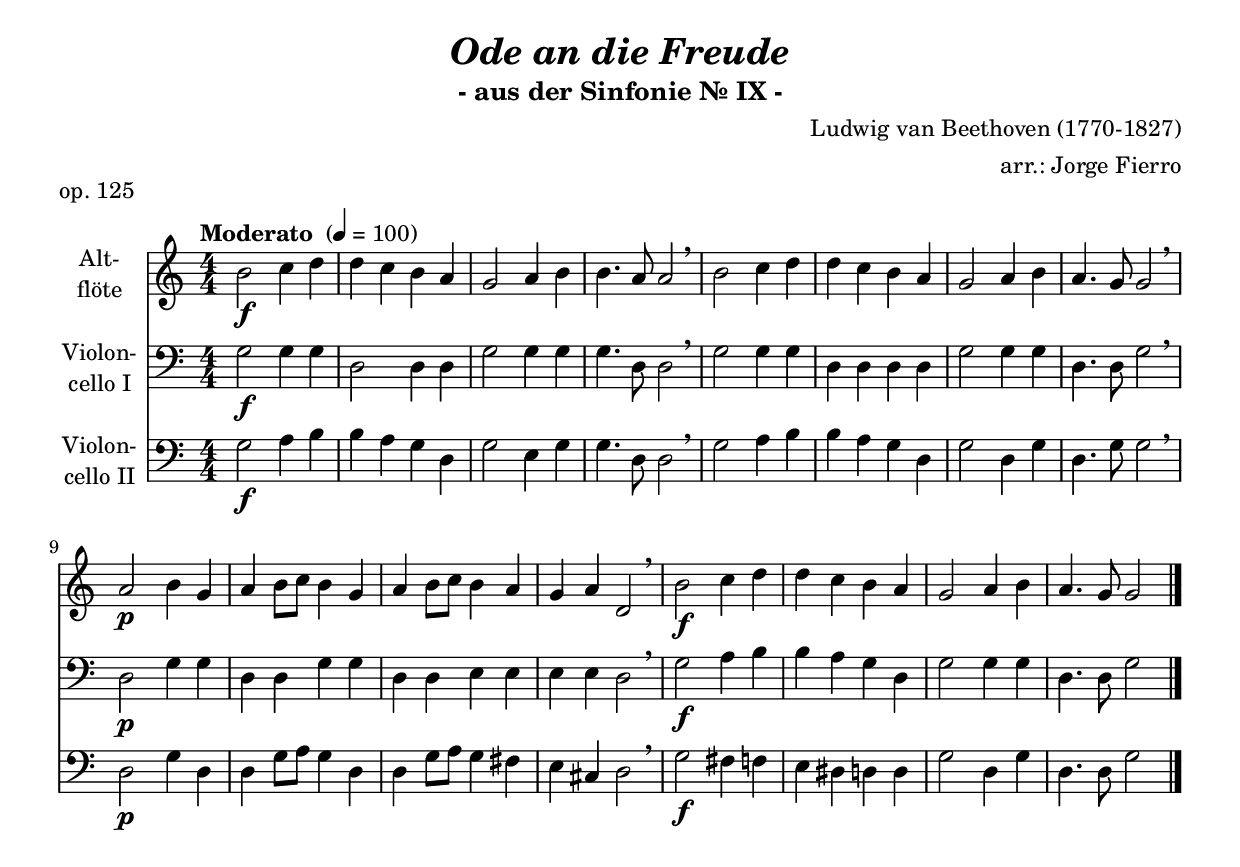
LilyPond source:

\version "2.18.2"
\include "deutsch.ly"

#(set-global-staff-size 20)

\header {
  title     = \markup \bold \italic "Ode an die Freude"
  subtitle  = "- aus der Sinfonie Nr. IX -"
  composer  = "Ludwig van Beethoven (1770-1827)"
  arranger  = "arr.: Jorge Fierro"
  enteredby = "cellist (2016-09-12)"
  piece     = "op. 125"
}

voiceconsts = {
  \key c \major
  \time 4/4
  \tempo "Moderato " 4=100
  \numericTimeSignature
%  \compressFullBarRests
  \set tupletSpannerDuration = #(ly:make-moment 1 4)
  % Set default beaming for all staves
%  \set Timing.beamExceptions = #'()
%  \set Timing.baseMoment     = #(ly:make-moment 1 4)
%  \set Timing.beatStructure  = #'(1 1 1)
}

mifl = "flute"
mist = "string ensemble 1"
miba = "bassoon"
%mist = "trumpet"
%miba = "trombone"
%mikl = "acoustic grand"
mikl = "harpsichord"

va = \relative c'' {
  \voiceconsts
  \clef "treble"

  h2\f c4 d
  d c h a
  g2 a4 h
  h4. a8 a2 \breathe
  h c4 d
  d c h a
  g2 a4 h
  a4. g8 g2 \breathe
  a\p h4 g

  a h8 c h4 g
  a h8 c h4 a
  g a d,2 \breathe
  h'\f c4 d
  d c h a
  g2 a4 h
  a4. g8 g2 \bar "|."
}

vb = \relative c' {
  \voiceconsts
  \clef "bass"

  g2\f g4 g
  d2 d4 d
  g2 g4 g
  g4. d8 d2 \breathe
  g g4 g
  d d d d
  g2 g4 g
  d4. d8 g2 \breathe
  d\p g4 g

  d d g g
  d d e e
  e e d2 \breathe
  g\f a4 h
  h a g d
  g2 g4 g
  d4. d8 g2 \bar "|."
}

vc = \relative c' {
  \voiceconsts
  \clef "bass"

  g2\f a4 h
  h a g d
  g2 e4 g
  g4. d8 d2 \breathe
  g a4 h
  h a g d
  g2 d4 g
  d4. g8 g2 \breathe
  d\p g4 d

  d g8 a g4 d
  d g8 a g4 fis
  e cis d2 \breathe
  g\f fis4 f
  e dis d d
  g2 d4 g
  d4. d8 g2 \bar "|."
}


music = <<
      \new Staff {
        \set Staff.midiInstrument = \mifl
        \set Staff.instrumentName = \markup \center-column { "Alt-" "flöte" }
        \transpose c c { \va }
      }

      \new Staff {
        \set Staff.midiInstrument = \mist
        \set Staff.instrumentName = \markup \center-column { "Violon-" "cello I" }
        \transpose c c { \vb }
      }

      \new Staff {
        \set Staff.midiInstrument = \miba
        \set Staff.instrumentName = \markup \center-column { "Violon-" "cello II" }
        \transpose c c { \vc }
      }
>>

\book {
  \score {
   \music
    \layout {}
  }

  \score {
    \unfoldRepeats \music

    \midi {
      \context {
        \Score
      }
    }
  }
}
